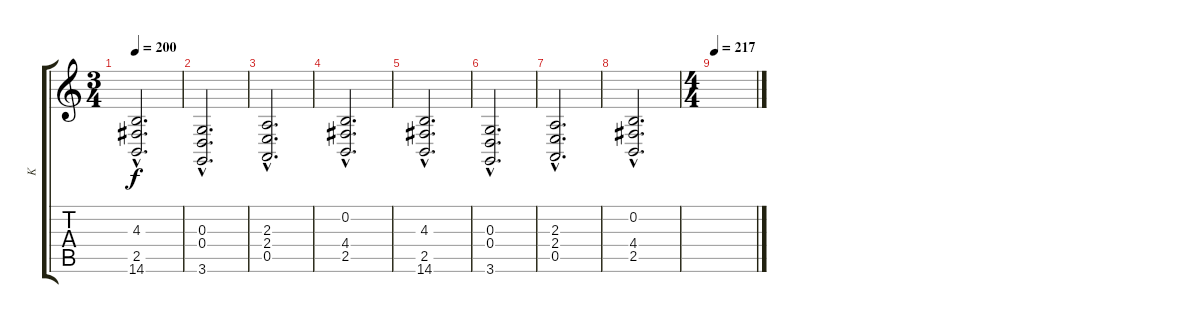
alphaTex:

\track ("K" "K") {instrument stringensemble1}
\staff {score tabs}
\tuning (E4 B3 G3 D3 A2 E2) {hide}
\ts (3 4)
\tempo 200
\clef g2
\ks c
(4.3{hac} 2.5{hac} 14.6{hac}).2{d dy f} |
(0.3{hac} 0.4{hac} 3.6{hac}).2{d} |
(2.3{hac} 2.4{hac} 0.5{hac}).2{d} |
(0.2{hac} 4.4{hac} 2.5{hac}).2{d} |
(4.3{hac} 2.5{hac} 14.6{hac}).2{d} |
(0.3{hac} 0.4{hac} 3.6{hac}).2{d} |
(2.3{hac} 2.4{hac} 0.5{hac}).2{d} |
(0.2{hac} 4.4{hac} 2.5{hac}).2{d} |
\ts (4 4)
\tempo 217
